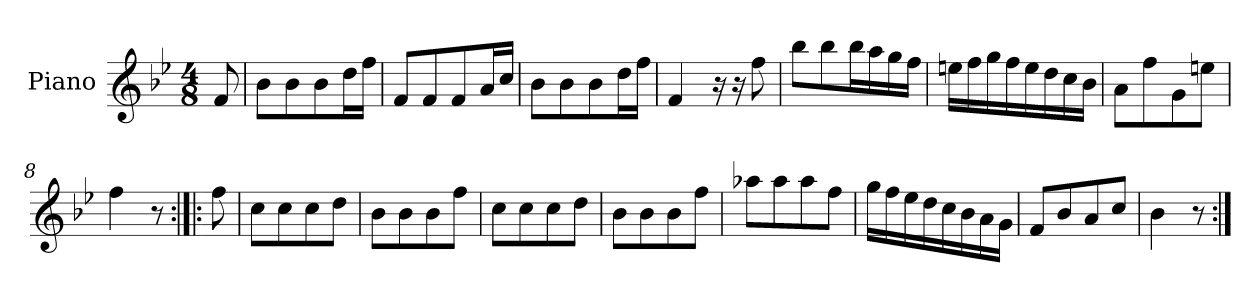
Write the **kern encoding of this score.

**kern
*part1
*staff1
*I"Piano
*I'Pno.
*clefG2
*k[b-e-]
*M4/8
=
8f/
=1
8b-\L
8b-\
8b-\
16dd\L
16ff\JJ
=2
8f/L
8f/
8f/
16a/L
16cc/JJ
=3
8b-\L
8b-\
8b-\
16dd\L
16ff\JJ
=4
4f/
16r
16r
8ff\
=5
8bb-\L
8bb-\
16bb-\L
16aa\
16gg\
16ff\JJ
=6
16een\LL
16ff\
16gg\
16ff\
16ee\
16dd\
16cc\
16b-\JJ
=7
8a\L
8ff\
8g\
8een\J
=8
4ff\
8r
=9:|!|:
8ff\
=10
8cc\L
8cc\
8cc\
8dd\J
=11
8b-\L
8b-\
8b-\
8ff\J
=12
8cc\L
8cc\
8cc\
8dd\J
=13
8b-\L
8b-\
8b-\
8ff\J
=14
8aa-X\L
8aa-\
8aa-\
8ff\J
=15
16gg\LL
16ff\
16ee-\
16dd\
16cc\
16b-\
16a\
16g\JJ
=16
8f/L
8b-/
8a/
8cc/J
=17
4b-\
8r
=:|!
*-
